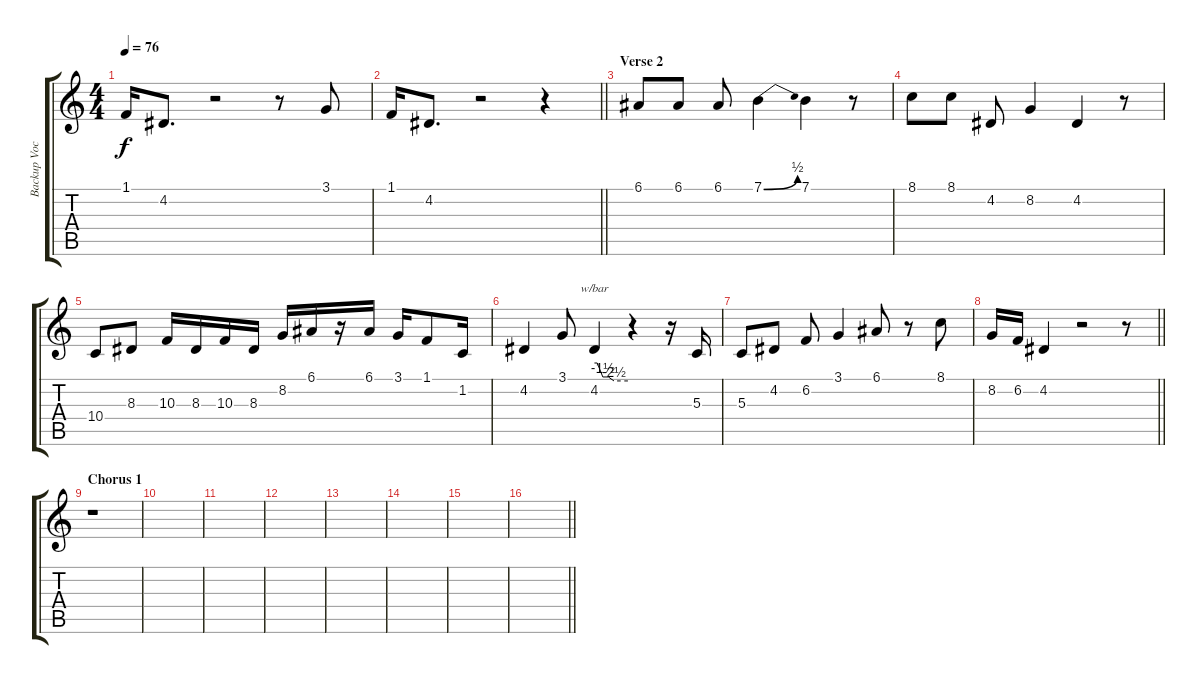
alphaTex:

\track ("Backup Vocal" "Backup Voc") {instrument tenorsax}
\staff {score tabs}
\tuning (E4 B3 G3 D3 A2 E2) {hide}
\ts (4 4)
\tempo 76
\clef g2
\ks c
1.1.16{dy f} 4.2.8{d} r.2 r.8 3.1.8 |
\barLineRight lightlight
1.1.16 4.2.8{d} r.2 r.4 |
\section ("" "Verse 2")
6.1.8 6.1.8 6.1.8 7.1{be (bend 0 0 60 2)}.4 7.1.4 r.8 |
8.1.8 8.1.8 4.2.8 8.2.4 4.2.4 r.8 |
10.4.8 8.3.8 10.3.16 8.3.16 10.3.16 8.3.16 8.2.16 6.1.16 r.16 6.1.16 3.1.16 1.1.8 1.2.16 |
4.2.4 3.1.8 4.2.4{tbe (custom default 0 0 5 0 15 -6 25 -6 35 -10 60 -10)} r.4 r.16 5.3.16 |
5.3.8 4.2.8 6.2.8 3.1.4 6.1.8 r.8 8.1.8 |
\barLineRight lightlight
8.2.16 6.2.16 4.2.4 r.2 r.8 |
\section ("" "Chorus 1")
r.1 |
|
|
|
|
|
|
\barLineRight lightlight
